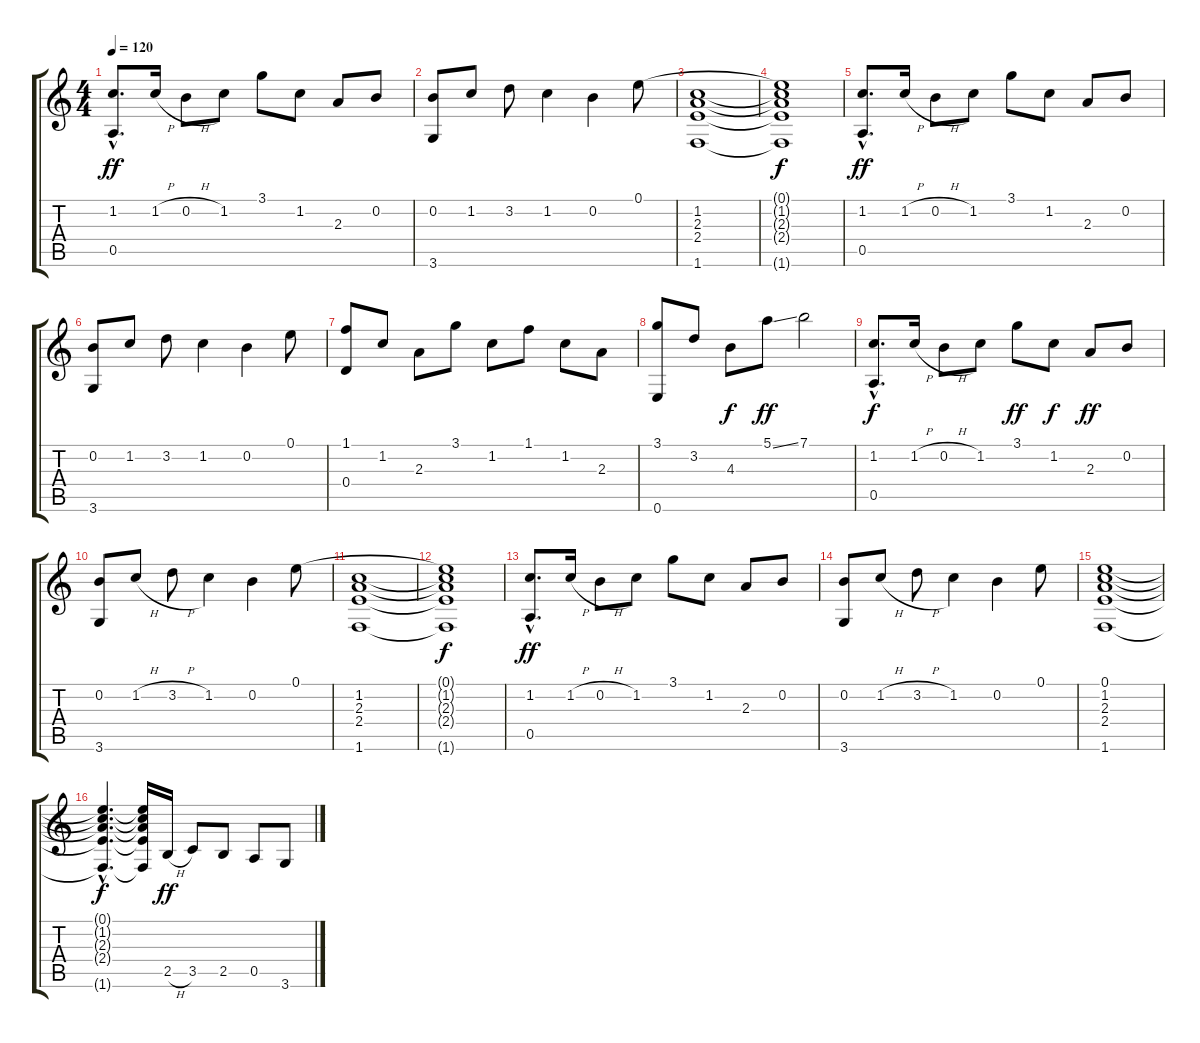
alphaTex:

\track "" {instrument acousticguitarnylon}
\staff {score tabs}
\tuning (E4 B3 G3 D3 A2 E2) {hide}
\ts (4 4)
\tempo 120
\clef g2
\ks c
(1.2{hac} 0.5{hac}).8{d dy ff instrument acousticguitarnylon} 1.2{h}.16 0.2{h}.8 1.2.8 3.1.8 1.2.8 2.3.8 0.2.8 |
(0.2 3.6).8 1.2.8 3.2.8 1.2.4 0.2.4 0.1.8 |
(1.2 2.3 2.4 1.6).1 |
(0.1{t} 1.2{t} 2.3{t} 2.4{t} 1.6{t}).1{dy f} |
(1.2{hac} 0.5{hac}).8{d dy ff} 1.2{h}.16 0.2{h}.8 1.2.8 3.1.8 1.2.8 2.3.8 0.2.8 |
(0.2 3.6).8 1.2.8 3.2.8 1.2.4 0.2.4 0.1.8 |
(1.1 0.4).8 1.2.8 2.3.8 3.1.8 1.2.8 1.1.8 1.2.8 2.3.8 |
(3.1 0.6).8 3.2.8 4.3.8{dy f} 5.1{ss}.8{dy ff} 7.1.2 |
(1.2{hac} 0.5{hac}).8{d dy f} 1.2{h}.16 0.2{h}.8 1.2.8 3.1.8{dy ff} 1.2.8{dy f} 2.3.8{dy ff} 0.2.8 |
(0.2 3.6).8 1.2{h}.8 3.2{h}.8 1.2.4 0.2.4 0.1.8 |
(1.2 2.3 2.4 1.6).1 |
(0.1{t} 1.2{t} 2.3{t} 2.4{t} 1.6{t}).1{dy f} |
(1.2{hac} 0.5{hac}).8{d dy ff} 1.2{h}.16 0.2{h}.8 1.2.8 3.1.8 1.2.8 2.3.8 0.2.8 |
(0.2 3.6).8 1.2{h}.8 3.2{h}.8 1.2.4 0.2.4 0.1.8 |
(0.1 1.2 2.3 2.4 1.6).1 |
(0.1{hac t} 1.2{hac t} 2.3{hac t} 2.4{hac t} 1.6{hac t}).4{d dy f} (0.1{t} 1.2{t} 2.3{t} 2.4{t} 1.6{t}).16 2.5{h}.16{dy ff} 3.5.8 2.5.8 0.5.8 3.6.8
